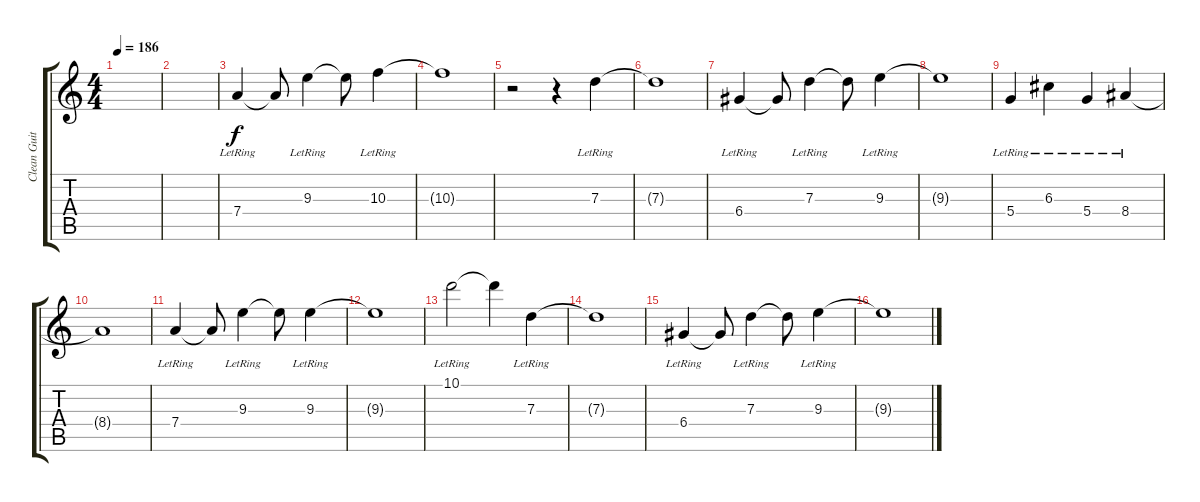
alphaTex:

\track ("Clean Guitar 2" "Clean Guit") {instrument electricguitarclean}
\staff {score tabs}
\tuning (E4 B3 G3 D3 A2 D2) {hide}
\ts (4 4)
\tempo 186
\clef g2
\ks c
|
|
7.4{lr}.4 7.4{t}.8 9.3{lr}.4 9.3{t}.8 10.3{lr}.4 |
10.3{t}.1 |
r.2 r.4 7.3{lr}.4 |
7.3{t}.1 |
6.4{lr}.4 6.4{t}.8 7.3{lr}.4 7.3{t}.8 9.3{lr}.4 |
9.3{t}.1 |
5.4{lr}.4 6.3{lr}.4 5.4{lr}.4 8.4{lr}.4 |
8.4{t}.1 |
7.4{lr}.4 7.4{t}.8 9.3{lr}.4 9.3{t}.8 9.3{lr}.4 |
9.3{t}.1 |
10.1{lr}.2 10.1{t}.4 7.3{lr}.4 |
7.3{t}.1 |
6.4{lr}.4 6.4{t}.8 7.3{lr}.4 7.3{t}.8 9.3{lr}.4 |
9.3{t}.1
